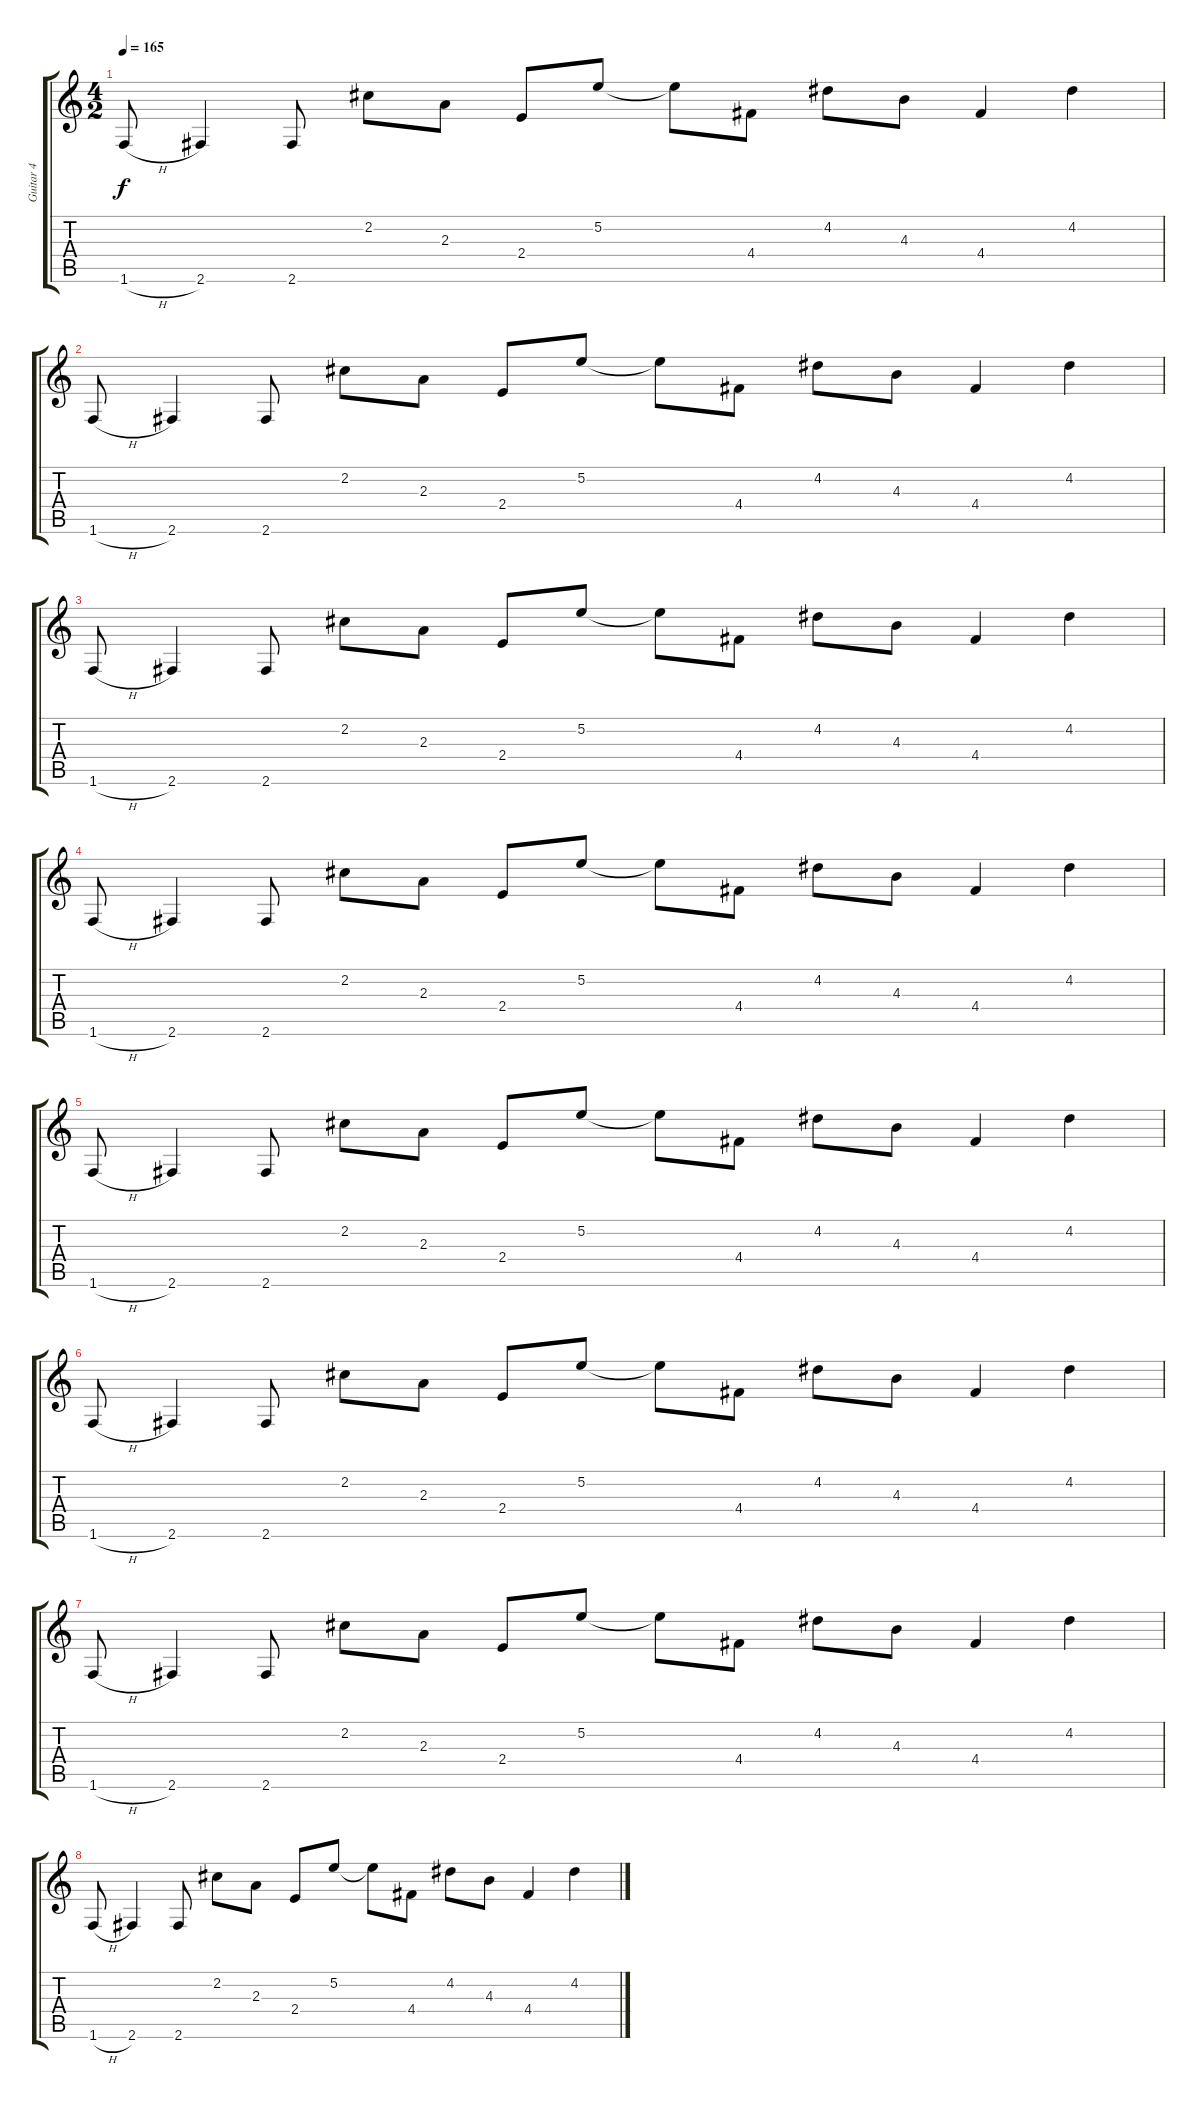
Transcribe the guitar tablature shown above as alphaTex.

\track ("Guitar 4" "Guitar 4") {instrument acousticguitarsteel}
\staff {score tabs}
\tuning (E4 B3 G3 D3 A2 E2) {hide}
\ts (4 2)
\tempo 165
\clef g2
\ks c
1.6{h}.8{dy f} 2.6.4 2.6.8 2.2.8 2.3.8 2.4.8 5.2.8 5.2{t}.8 4.4.8 4.2.8 4.3.8 4.4.4 4.2.4 |
1.6{h}.8 2.6.4 2.6.8 2.2.8 2.3.8 2.4.8 5.2.8 5.2{t}.8 4.4.8 4.2.8 4.3.8 4.4.4 4.2.4 |
1.6{h}.8 2.6.4 2.6.8 2.2.8 2.3.8 2.4.8 5.2.8 5.2{t}.8 4.4.8 4.2.8 4.3.8 4.4.4 4.2.4 |
1.6{h}.8 2.6.4 2.6.8 2.2.8 2.3.8 2.4.8 5.2.8 5.2{t}.8 4.4.8 4.2.8 4.3.8 4.4.4 4.2.4 |
1.6{h}.8 2.6.4 2.6.8 2.2.8 2.3.8 2.4.8 5.2.8 5.2{t}.8 4.4.8 4.2.8 4.3.8 4.4.4 4.2.4 |
1.6{h}.8 2.6.4 2.6.8 2.2.8 2.3.8 2.4.8 5.2.8 5.2{t}.8 4.4.8 4.2.8 4.3.8 4.4.4 4.2.4 |
1.6{h}.8 2.6.4 2.6.8 2.2.8 2.3.8 2.4.8 5.2.8 5.2{t}.8 4.4.8 4.2.8 4.3.8 4.4.4 4.2.4 |
1.6{h}.8 2.6.4 2.6.8 2.2.8 2.3.8 2.4.8 5.2.8 5.2{t}.8 4.4.8 4.2.8 4.3.8 4.4.4 4.2.4
